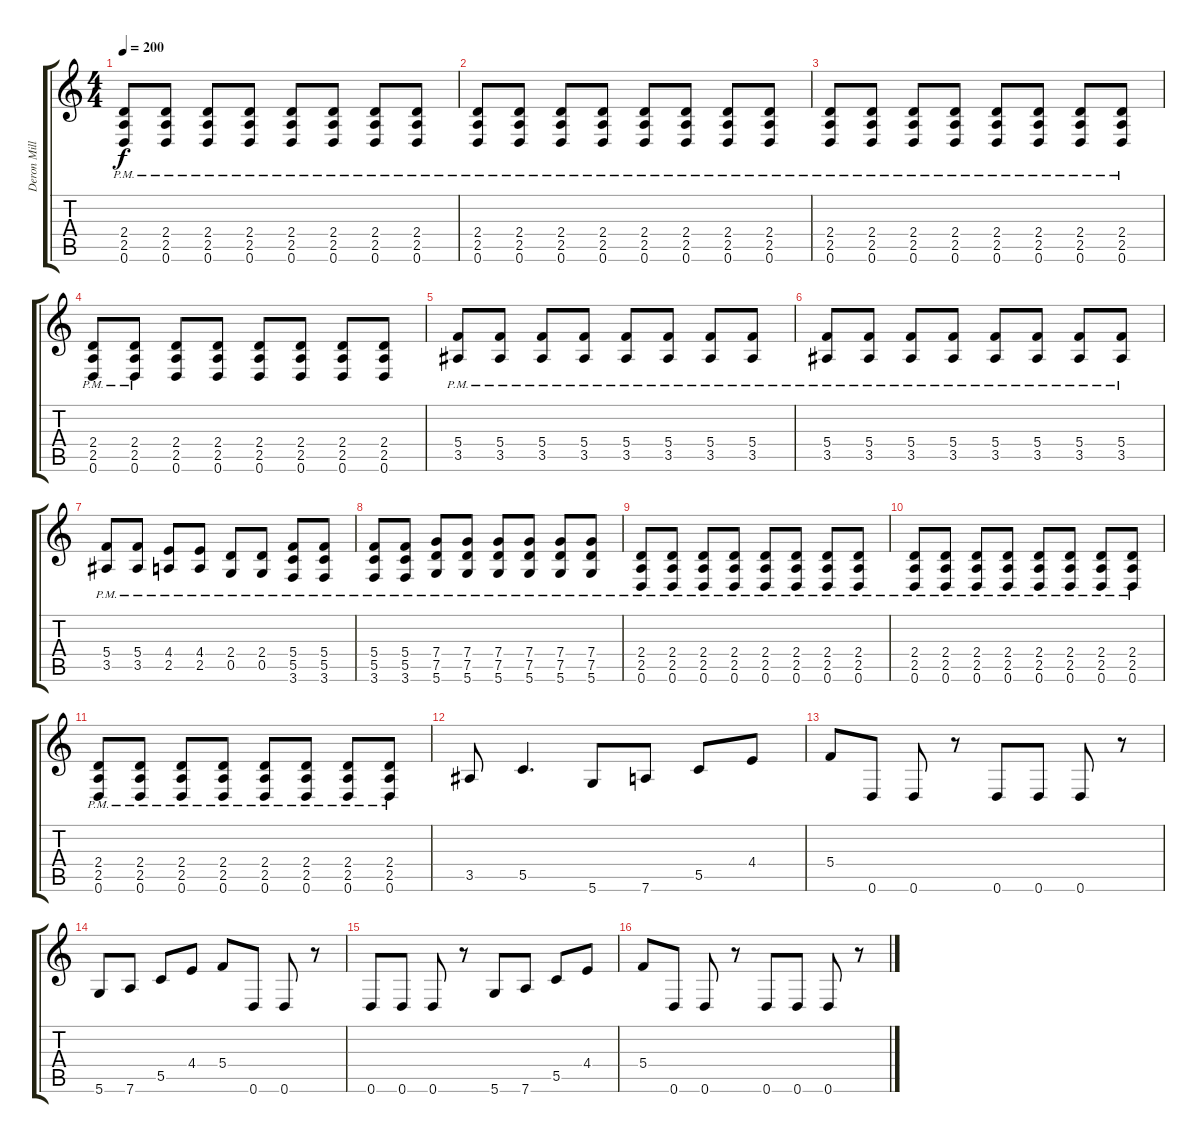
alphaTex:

\track ("Deron Miller" "Deron Mill") {instrument distortionguitar}
\staff {score tabs}
\tuning (D4 A3 F3 C3 G2 D2) {hide}
\ts (4 4)
\tempo 200
\clef g2
\ks c
(2.4{pm} 2.5{pm} 0.6{pm}).8{dy f} (2.4{pm} 2.5{pm} 0.6{pm}).8 (2.4{pm} 2.5{pm} 0.6{pm}).8 (2.4{pm} 2.5{pm} 0.6{pm}).8 (2.4{pm} 2.5{pm} 0.6{pm}).8 (2.4{pm} 2.5{pm} 0.6{pm}).8 (2.4{pm} 2.5{pm} 0.6{pm}).8 (2.4{pm} 2.5{pm} 0.6{pm}).8 |
(2.4{pm} 2.5{pm} 0.6{pm}).8 (2.4{pm} 2.5{pm} 0.6{pm}).8 (2.4{pm} 2.5{pm} 0.6{pm}).8 (2.4{pm} 2.5{pm} 0.6{pm}).8 (2.4{pm} 2.5{pm} 0.6{pm}).8 (2.4{pm} 2.5{pm} 0.6{pm}).8 (2.4{pm} 2.5{pm} 0.6{pm}).8 (2.4{pm} 2.5{pm} 0.6{pm}).8 |
(2.4{pm} 2.5{pm} 0.6{pm}).8 (2.4{pm} 2.5{pm} 0.6{pm}).8 (2.4{pm} 2.5{pm} 0.6{pm}).8 (2.4{pm} 2.5{pm} 0.6{pm}).8 (2.4{pm} 2.5{pm} 0.6{pm}).8 (2.4{pm} 2.5{pm} 0.6{pm}).8 (2.4{pm} 2.5{pm} 0.6{pm}).8 (2.4{pm} 2.5{pm} 0.6{pm}).8 |
(2.4{pm} 2.5{pm} 0.6{pm}).8 (2.4{pm} 2.5{pm} 0.6{pm}).8 (2.4 2.5 0.6).8 (2.4 2.5 0.6).8 (2.4 2.5 0.6).8 (2.4 2.5 0.6).8 (2.4 2.5 0.6).8 (2.4 2.5 0.6).8 |
(5.4{pm} 3.5{pm}).8 (5.4{pm} 3.5{pm}).8 (5.4{pm} 3.5{pm}).8 (5.4{pm} 3.5{pm}).8 (5.4{pm} 3.5{pm}).8 (5.4{pm} 3.5{pm}).8 (5.4{pm} 3.5{pm}).8 (5.4{pm} 3.5{pm}).8 |
(5.4{pm} 3.5{pm}).8 (5.4{pm} 3.5{pm}).8 (5.4{pm} 3.5{pm}).8 (5.4{pm} 3.5{pm}).8 (5.4{pm} 3.5{pm}).8 (5.4{pm} 3.5{pm}).8 (5.4{pm} 3.5{pm}).8 (5.4{pm} 3.5{pm}).8 |
(5.4{pm} 3.5{pm}).8 (5.4{pm} 3.5{pm}).8 (4.4{pm} 2.5{pm}).8 (4.4{pm} 2.5{pm}).8 (2.4{pm} 0.5{pm}).8 (2.4{pm} 0.5{pm}).8 (5.4{pm} 5.5{pm} 3.6{pm}).8 (5.4{pm} 5.5{pm} 3.6{pm}).8 |
(5.4{pm} 5.5{pm} 3.6{pm}).8 (5.4{pm} 5.5{pm} 3.6{pm}).8 (7.4{pm} 7.5{pm} 5.6{pm}).8 (7.4{pm} 7.5{pm} 5.6{pm}).8 (7.4{pm} 7.5{pm} 5.6{pm}).8 (7.4{pm} 7.5{pm} 5.6{pm}).8 (7.4{pm} 7.5{pm} 5.6{pm}).8 (7.4{pm} 7.5{pm} 5.6{pm}).8 |
(2.4{pm} 2.5{pm} 0.6{pm}).8 (2.4{pm} 2.5{pm} 0.6{pm}).8 (2.4{pm} 2.5{pm} 0.6{pm}).8 (2.4{pm} 2.5{pm} 0.6{pm}).8 (2.4{pm} 2.5{pm} 0.6{pm}).8 (2.4{pm} 2.5{pm} 0.6{pm}).8 (2.4{pm} 2.5{pm} 0.6{pm}).8 (2.4{pm} 2.5{pm} 0.6{pm}).8 |
(2.4{pm} 2.5{pm} 0.6{pm}).8 (2.4{pm} 2.5{pm} 0.6{pm}).8 (2.4{pm} 2.5{pm} 0.6{pm}).8 (2.4{pm} 2.5{pm} 0.6{pm}).8 (2.4{pm} 2.5{pm} 0.6{pm}).8 (2.4{pm} 2.5{pm} 0.6{pm}).8 (2.4{pm} 2.5{pm} 0.6{pm}).8 (2.4{pm} 2.5{pm} 0.6{pm}).8 |
(2.4{pm} 2.5{pm} 0.6{pm}).8 (2.4{pm} 2.5{pm} 0.6{pm}).8 (2.4{pm} 2.5{pm} 0.6{pm}).8 (2.4{pm} 2.5{pm} 0.6{pm}).8 (2.4{pm} 2.5{pm} 0.6{pm}).8 (2.4{pm} 2.5{pm} 0.6{pm}).8 (2.4{pm} 2.5{pm} 0.6{pm}).8 (2.4{pm} 2.5{pm} 0.6{pm}).8 |
3.5.8 5.5.4{d} 5.6.8 7.6.8 5.5.8 4.4.8 |
5.4.8 0.6.8 0.6.8 r.8 0.6.8 0.6.8 0.6.8 r.8 |
5.6.8 7.6.8 5.5.8 4.4.8 5.4.8 0.6.8 0.6.8 r.8 |
0.6.8 0.6.8 0.6.8 r.8 5.6.8 7.6.8 5.5.8 4.4.8 |
5.4.8 0.6.8 0.6.8 r.8 0.6.8 0.6.8 0.6.8 r.8
